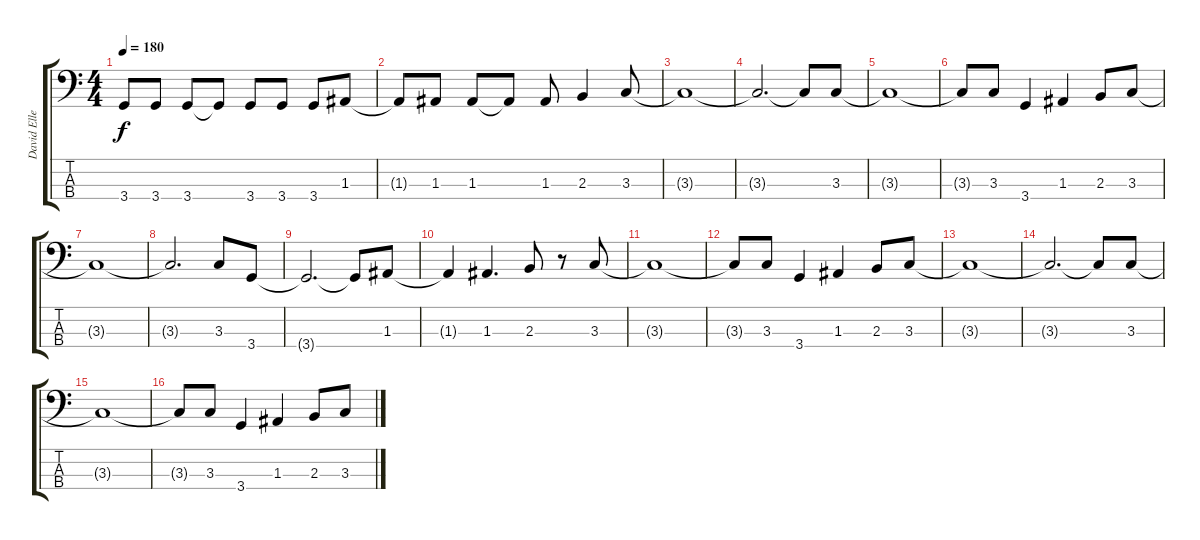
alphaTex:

\track ("David Ellefson" "David Elle") {instrument electricbasspick}
\staff {score tabs}
\tuning (G2 D2 A1 E1) {hide}
\ts (4 4)
\tempo 180
\clef f4
\ks c
3.4{t}.8{dy f} 3.4.8 3.4.8 3.4{t}.8 3.4.8 3.4.8 3.4.8 1.3.8 |
1.3{t}.8 1.3.8 1.3.8 1.3{t}.8 1.3.8 2.3.4 3.3.8 |
3.3{t}.1 |
3.3{t}.2{d} 3.3{t}.8 3.3.8 |
3.3{t}.1 |
3.3{t}.8 3.3.8 3.4.4 1.3.4 2.3.8 3.3.8 |
3.3{t}.1 |
3.3{t}.2{d} 3.3.8 3.4.8 |
3.4{t}.2{d} 3.4{t}.8 1.3.8 |
1.3{t}.4 1.3.4{d} 2.3.8 r.8 3.3.8 |
3.3{t}.1 |
3.3{t}.8 3.3.8 3.4.4 1.3.4 2.3.8 3.3.8 |
3.3{t}.1 |
3.3{t}.2{d} 3.3{t}.8 3.3.8 |
3.3{t}.1 |
3.3{t}.8 3.3.8 3.4.4 1.3.4 2.3.8 3.3.8
